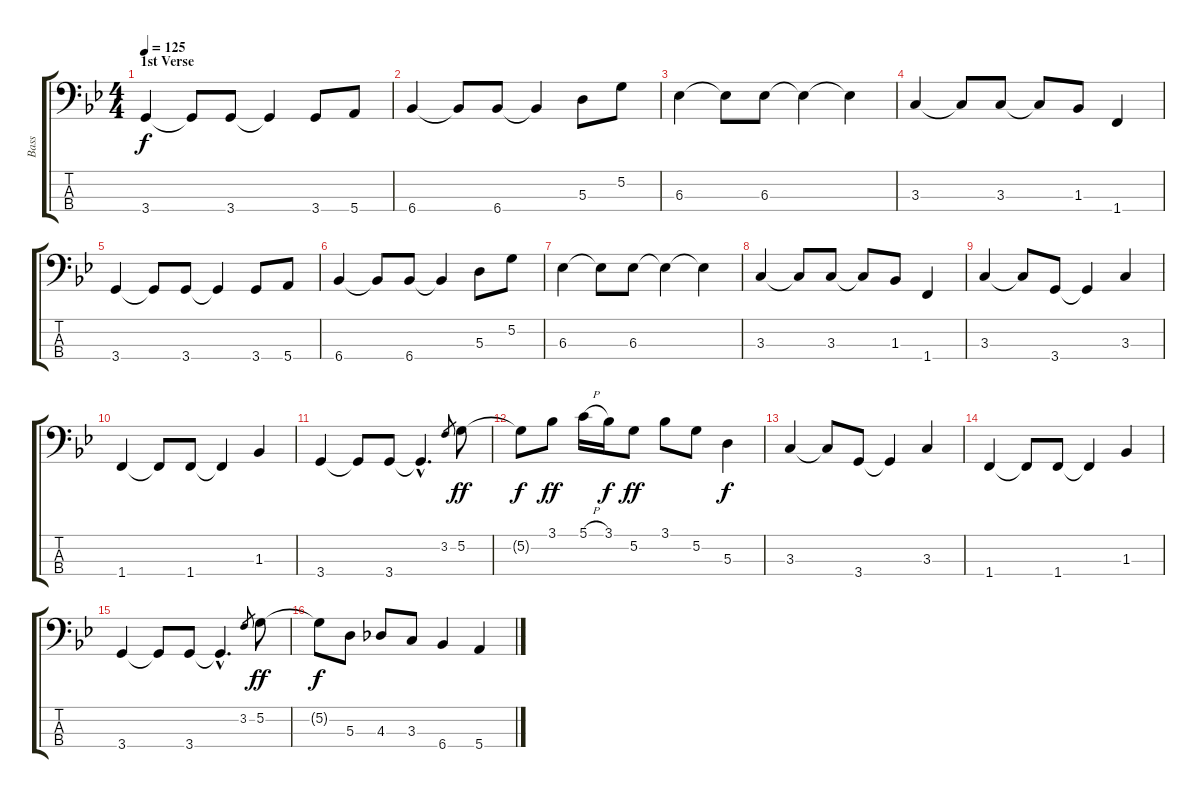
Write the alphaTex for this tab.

\track ("Bass" "Bass") {instrument electricbassfinger}
\staff {score tabs}
\tuning (G2 D2 A1 E1) {hide}
\ts (4 4)
\section ("" "1st Verse")
\tempo 125
\clef f4
\ks gminor
3.4.4{dy f} 3.4{t}.8 3.4.8 3.4{t}.4 3.4.8 5.4.8 |
6.4.4 6.4{t}.8 6.4.8 6.4{t}.4 5.3.8 5.2.8 |
6.3.4 6.3{t}.8 6.3.8 6.3{t}.4 6.3{t}.4 |
3.3.4 3.3{t}.8 3.3.8 3.3{t}.8 1.3.8 1.4.4 |
3.4.4 3.4{t}.8 3.4.8 3.4{t}.4 3.4.8 5.4.8 |
6.4.4 6.4{t}.8 6.4.8 6.4{t}.4 5.3.8 5.2.8 |
6.3.4 6.3{t}.8 6.3.8 6.3{t}.4 6.3{t}.4 |
3.3.4 3.3{t}.8 3.3.8 3.3{t}.8 1.3.8 1.4.4 |
3.3.4 3.3{t}.8 3.4.8 3.4{t}.4 3.3.4 |
1.4.4 1.4{t}.8 1.4.8 1.4{t}.4 1.3.4 |
3.4.4 3.4{t}.8 3.4.8 3.4{hac t}.4{d} 3.2.8{gr} 5.2.8{dy ff} |
5.2{t}.8{dy f} 3.1.8{dy ff} 5.1{h}.16 3.1.16{dy f} 5.2.8{dy ff} 3.1.8 5.2.8 5.3.4{dy f} |
3.3.4 3.3{t}.8 3.4.8 3.4{t}.4 3.3.4 |
1.4.4 1.4{t}.8 1.4.8 1.4{t}.4 1.3.4 |
3.4.4 3.4{t}.8 3.4.8 3.4{hac t}.4{d} 3.2.8{gr} 5.2.8{dy ff} |
5.2{t}.8{dy f} 5.3.8 4.3.8 3.3.8 6.4.4 5.4.4
